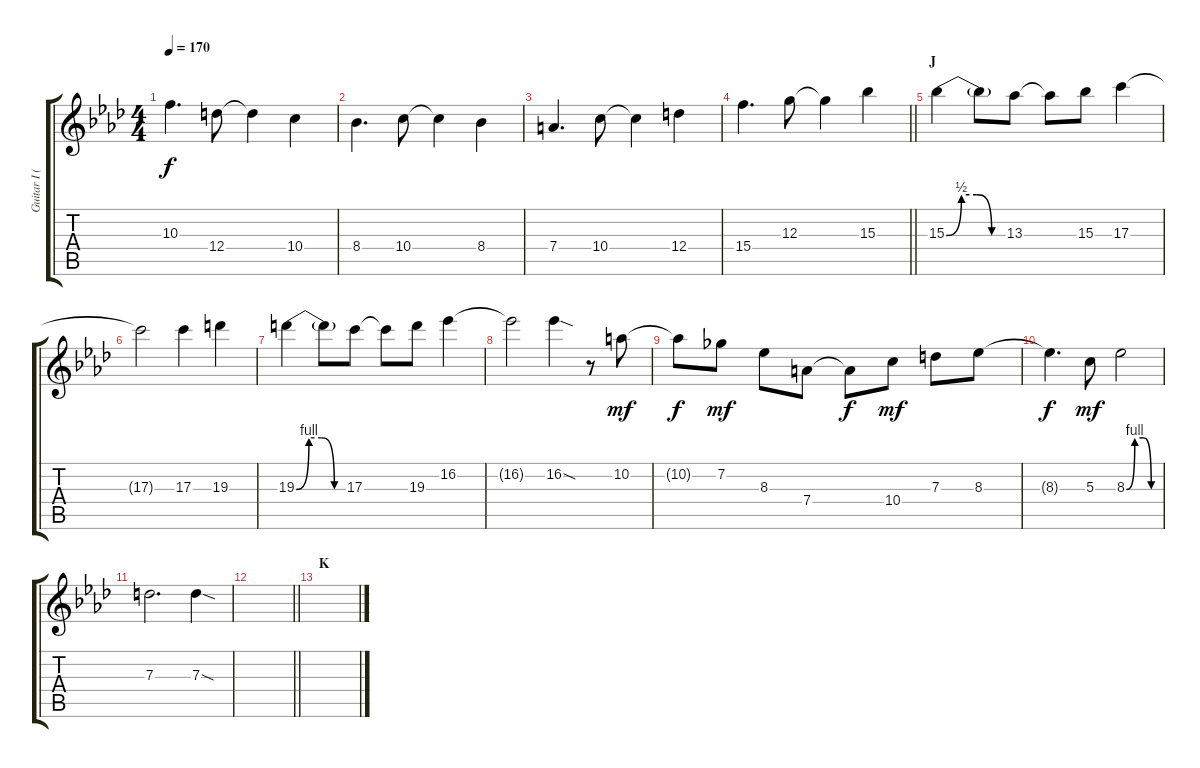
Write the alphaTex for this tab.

\track ("Guitar I (Lead)" "Guitar I (") {instrument distortionguitar}
\staff {score tabs}
\tuning (E4 B3 G3 D3 A2 E2) {hide}
\ts (4 4)
\tempo 170
\clef g2
\ks ab
10.3.4{d dy f} 12.4.8 12.4{t}.4 10.4.4 |
8.4.4{d} 10.4.8 10.4{t}.4 8.4.4 |
7.4.4{d} 10.4.8 10.4{t}.4 12.4.4 |
\barLineRight lightlight
15.4.4{d} 12.3.8 12.3{t}.4 15.3.4 |
\section ("" "J")
15.3{be (custom 0 0 15 2 30 2 45 0 60 0)}.4 15.3{t}.8 13.3.8 13.3{t}.8 15.3.8 17.3.4 |
17.3{t}.2 17.3.4 19.3.4 |
19.3{be (custom 0 0 15 4 30 4 45 0 60 0)}.4 19.3{t}.8 17.3.8 17.3{t}.8 19.3.8 16.2.4 |
16.2{t}.2 16.2{sod}.4 r.8 10.2.8{dy mf} |
10.2{t}.8{dy f} 7.2.8{dy mf} 8.3.8 7.4.8 7.4{t}.8{dy f} 10.4.8{dy mf} 7.3.8 8.3.8 |
8.3{t}.4{d dy f} 5.3.8{dy mf} 8.3{be (custom 0 0 15 4 30 4 45 0 60 0)}.2 |
7.3.2{d} 7.3{sod}.4 |
\barLineRight lightlight
|
\section ("" "K")
